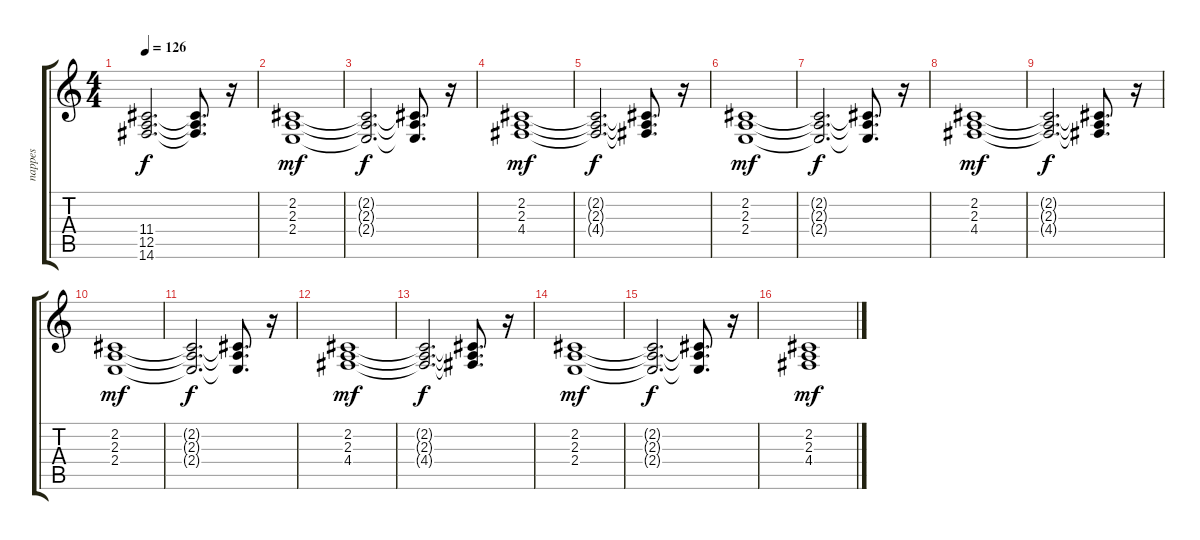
\track ("nappes" "nappes") {instrument pad3polysynth}
\staff {score tabs}
\tuning (E4 B3 G3 D3 A2 E2) {hide}
\ts (4 4)
\tempo 126
\clef g2
\ks c
(11.4{t} 12.5{t} 14.6{t}).2{d dy f} (11.4{t} 12.5{t} 14.6{t}).8{d} r.16 |
(2.2 2.3 2.4).1{dy mf} |
(2.2{t} 2.3{t} 2.4{t}).2{d dy f} (2.2{t} 2.3{t} 2.4{t}).8{d} r.16 |
(2.2 2.3 4.4).1{dy mf} |
(2.2{t} 2.3{t} 4.4{t}).2{d dy f} (2.2{t} 2.3{t} 4.4{t}).8{d} r.16 |
(2.2 2.3 2.4).1{dy mf} |
(2.2{t} 2.3{t} 2.4{t}).2{d dy f} (2.2{t} 2.3{t} 2.4{t}).8{d} r.16 |
(2.2 2.3 4.4).1{dy mf} |
(2.2{t} 2.3{t} 4.4{t}).2{d dy f} (2.2{t} 2.3{t} 4.4{t}).8{d} r.16 |
(2.2 2.3 2.4).1{dy mf} |
(2.2{t} 2.3{t} 2.4{t}).2{d dy f} (2.2{t} 2.3{t} 2.4{t}).8{d} r.16 |
(2.2 2.3 4.4).1{dy mf} |
(2.2{t} 2.3{t} 4.4{t}).2{d dy f} (2.2{t} 2.3{t} 4.4{t}).8{d} r.16 |
(2.2 2.3 2.4).1{dy mf} |
(2.2{t} 2.3{t} 2.4{t}).2{d dy f} (2.2{t} 2.3{t} 2.4{t}).8{d} r.16 |
(2.2 2.3 4.4).1{dy mf}
